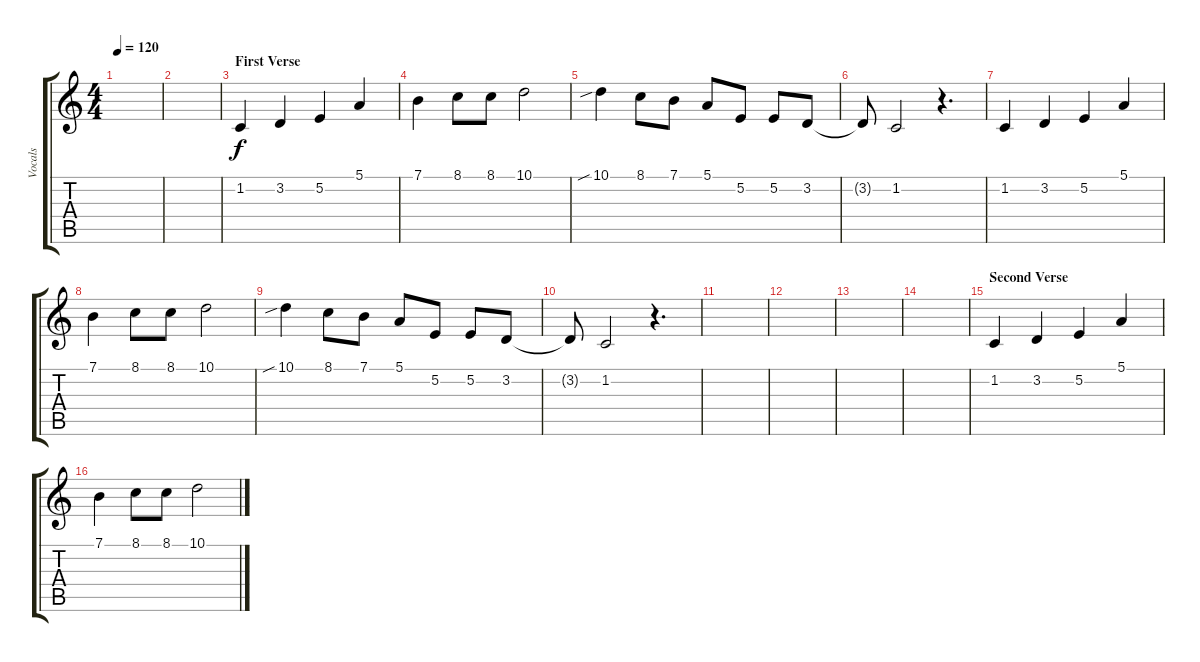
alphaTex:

\track ("Vocals " "Vocals ") {instrument pad8sweep}
\staff {score tabs}
\tuning (E4 B3 G3 D3 A2 E2) {hide}
\ts (4 4)
\tempo 120
\clef g2
\ks c
|
|
\section ("" "First Verse")
1.2.4 3.2.4 5.2.4 5.1.4 |
7.1.4 8.1.8 8.1.8 10.1.2 |
10.1{sib}.4 8.1.8 7.1.8 5.1.8 5.2.8 5.2.8 3.2.8 |
3.2{t}.8 1.2.2 r.4{d} |
1.2.4 3.2.4 5.2.4 5.1.4 |
7.1.4 8.1.8 8.1.8 10.1.2 |
10.1{sib}.4 8.1.8 7.1.8 5.1.8 5.2.8 5.2.8 3.2.8 |
3.2{t}.8 1.2.2 r.4{d} |
|
|
|
|
\section ("" "Second Verse")
1.2.4 3.2.4 5.2.4 5.1.4 |
7.1.4 8.1.8 8.1.8 10.1.2
